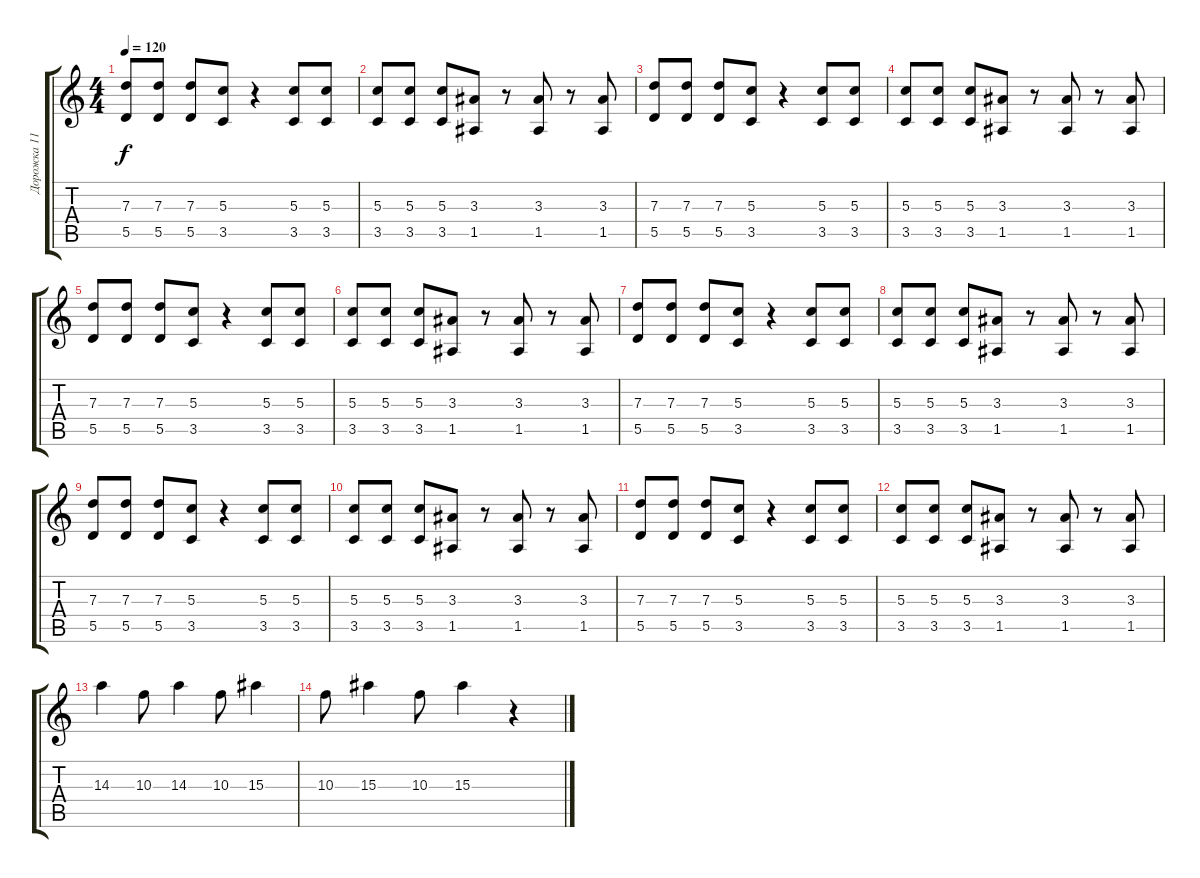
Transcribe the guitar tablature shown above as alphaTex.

\track ("Дорожка 11" "Дорожка 11") {instrument distortionguitar}
\staff {score tabs}
\tuning (E4 B3 G3 D3 A2 D2) {hide}
\ts (4 4)
\tempo 120
\clef g2
\ks c
(7.3 5.5).8{dy f instrument distortionguitar} (7.3 5.5).8 (7.3 5.5).8 (5.3 3.5).8 r.4 (5.3 3.5).8 (5.3 3.5).8 |
(5.3 3.5).8 (5.3 3.5).8 (5.3 3.5).8 (3.3 1.5).8 r.8 (3.3 1.5).8 r.8 (3.3 1.5).8 |
(7.3 5.5).8 (7.3 5.5).8 (7.3 5.5).8 (5.3 3.5).8 r.4 (5.3 3.5).8 (5.3 3.5).8 |
(5.3 3.5).8 (5.3 3.5).8 (5.3 3.5).8 (3.3 1.5).8 r.8 (3.3 1.5).8 r.8 (3.3 1.5).8 |
(7.3 5.5).8 (7.3 5.5).8 (7.3 5.5).8 (5.3 3.5).8 r.4 (5.3 3.5).8 (5.3 3.5).8 |
(5.3 3.5).8 (5.3 3.5).8 (5.3 3.5).8 (3.3 1.5).8 r.8 (3.3 1.5).8 r.8 (3.3 1.5).8 |
(7.3 5.5).8 (7.3 5.5).8 (7.3 5.5).8 (5.3 3.5).8 r.4 (5.3 3.5).8 (5.3 3.5).8 |
(5.3 3.5).8 (5.3 3.5).8 (5.3 3.5).8 (3.3 1.5).8 r.8 (3.3 1.5).8 r.8 (3.3 1.5).8 |
(7.3 5.5).8 (7.3 5.5).8 (7.3 5.5).8 (5.3 3.5).8 r.4 (5.3 3.5).8 (5.3 3.5).8 |
(5.3 3.5).8 (5.3 3.5).8 (5.3 3.5).8 (3.3 1.5).8 r.8 (3.3 1.5).8 r.8 (3.3 1.5).8 |
(7.3 5.5).8 (7.3 5.5).8 (7.3 5.5).8 (5.3 3.5).8 r.4 (5.3 3.5).8 (5.3 3.5).8 |
(5.3 3.5).8 (5.3 3.5).8 (5.3 3.5).8 (3.3 1.5).8 r.8 (3.3 1.5).8 r.8 (3.3 1.5).8 |
14.3.4{instrument tenorsax} 10.3.8 14.3.4 10.3.8 15.3.4 |
10.3.8 15.3.4 10.3.8 15.3.4 r.4
